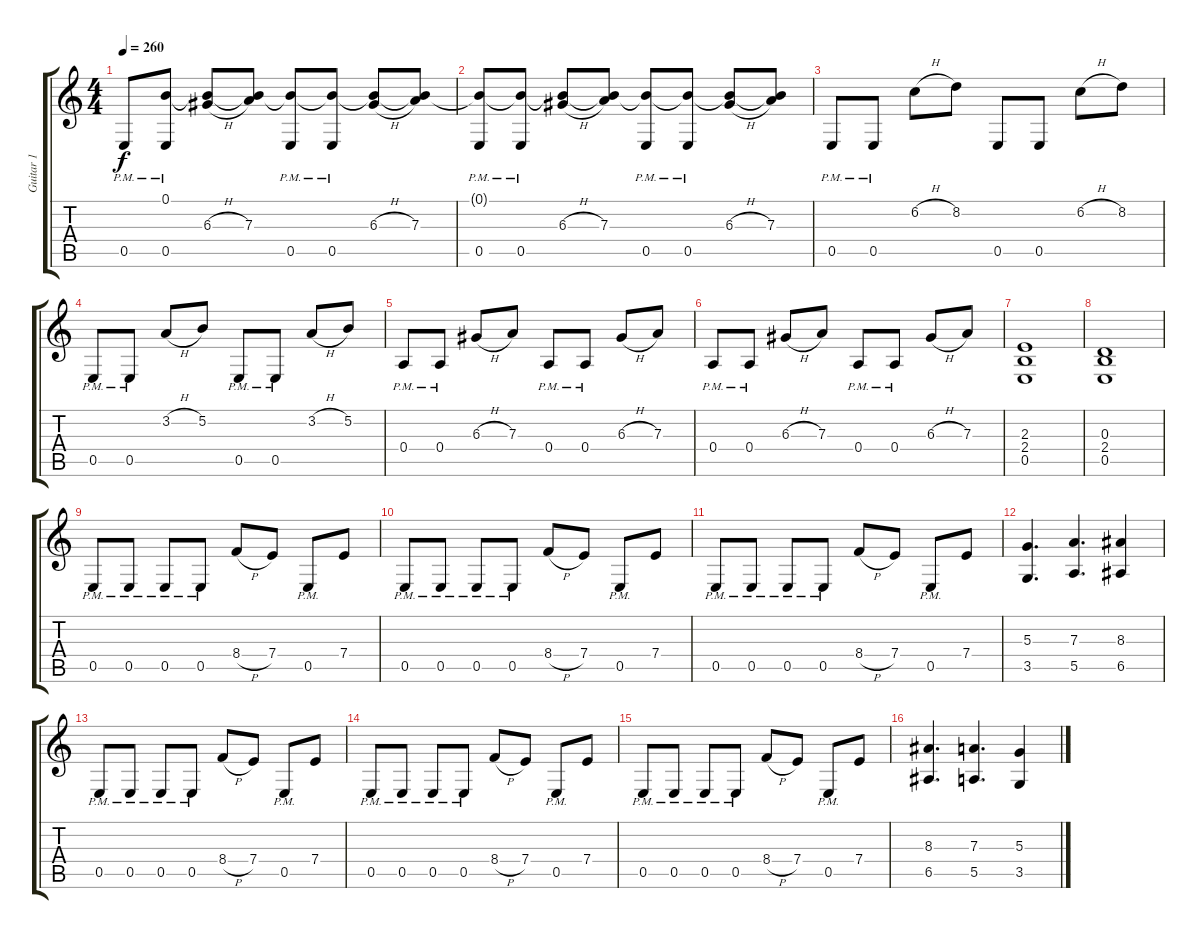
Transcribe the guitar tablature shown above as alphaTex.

\track ("Guitar 1" "Guitar 1") {instrument distortionguitar}
\staff {score tabs}
\tuning (B3 Gb3 D3 A2 E2 B1) {hide}
\ts (4 4)
\tempo 260
\clef g2
\ks c
0.5{pm}.8{dy f balance 16} (0.1 0.5{pm}).8 (0.1{t} 6.3{h}).8 (0.1{t} 7.3).8 (0.1{t} 0.5{pm}).8 (0.1{t} 0.5{pm}).8 (0.1{t} 6.3{h}).8 (0.1{t} 7.3).8 |
(0.1{t} 0.5{pm}).8 (0.1{t} 0.5{pm}).8 (0.1{t} 6.3{h}).8 (0.1{t} 7.3).8 (0.1{t} 0.5{pm}).8 (0.1{t} 0.5{pm}).8 (0.1{t} 6.3{h}).8 (0.1{t} 7.3).8 |
0.5{pm}.8 0.5{pm}.8 6.2{h}.8 8.2.8 0.5.8 0.5.8 6.2{h}.8 8.2.8 |
0.5{pm}.8 0.5{pm}.8 3.2{h}.8 5.2.8 0.5{pm}.8 0.5{pm}.8 3.2{h}.8 5.2.8 |
0.4{pm}.8 0.4{pm}.8 6.3{h}.8 7.3.8 0.4{pm}.8 0.4{pm}.8 6.3{h}.8 7.3.8 |
0.4{pm}.8 0.4{pm}.8 6.3{h}.8 7.3.8 0.4{pm}.8 0.4{pm}.8 6.3{h}.8 7.3.8 |
(2.3 2.4 0.5).1 |
(0.3 2.4 0.5).1 |
0.5{pm}.8 0.5{pm}.8 0.5{pm}.8 0.5{pm}.8 8.4{h}.8 7.4.8 0.5{pm}.8 7.4.8 |
0.5{pm}.8 0.5{pm}.8 0.5{pm}.8 0.5{pm}.8 8.4{h}.8 7.4.8 0.5{pm}.8 7.4.8 |
0.5{pm}.8 0.5{pm}.8 0.5{pm}.8 0.5{pm}.8 8.4{h}.8 7.4.8 0.5{pm}.8 7.4.8 |
(5.3 3.5).4{d} (7.3 5.5).4{d} (8.3 6.5).4 |
0.5{pm}.8 0.5{pm}.8 0.5{pm}.8 0.5{pm}.8 8.4{h}.8 7.4.8 0.5{pm}.8 7.4.8 |
0.5{pm}.8 0.5{pm}.8 0.5{pm}.8 0.5{pm}.8 8.4{h}.8 7.4.8 0.5{pm}.8 7.4.8 |
0.5{pm}.8 0.5{pm}.8 0.5{pm}.8 0.5{pm}.8 8.4{h}.8 7.4.8 0.5{pm}.8 7.4.8 |
(8.3 6.5).4{d} (7.3 5.5).4{d} (5.3 3.5).4
